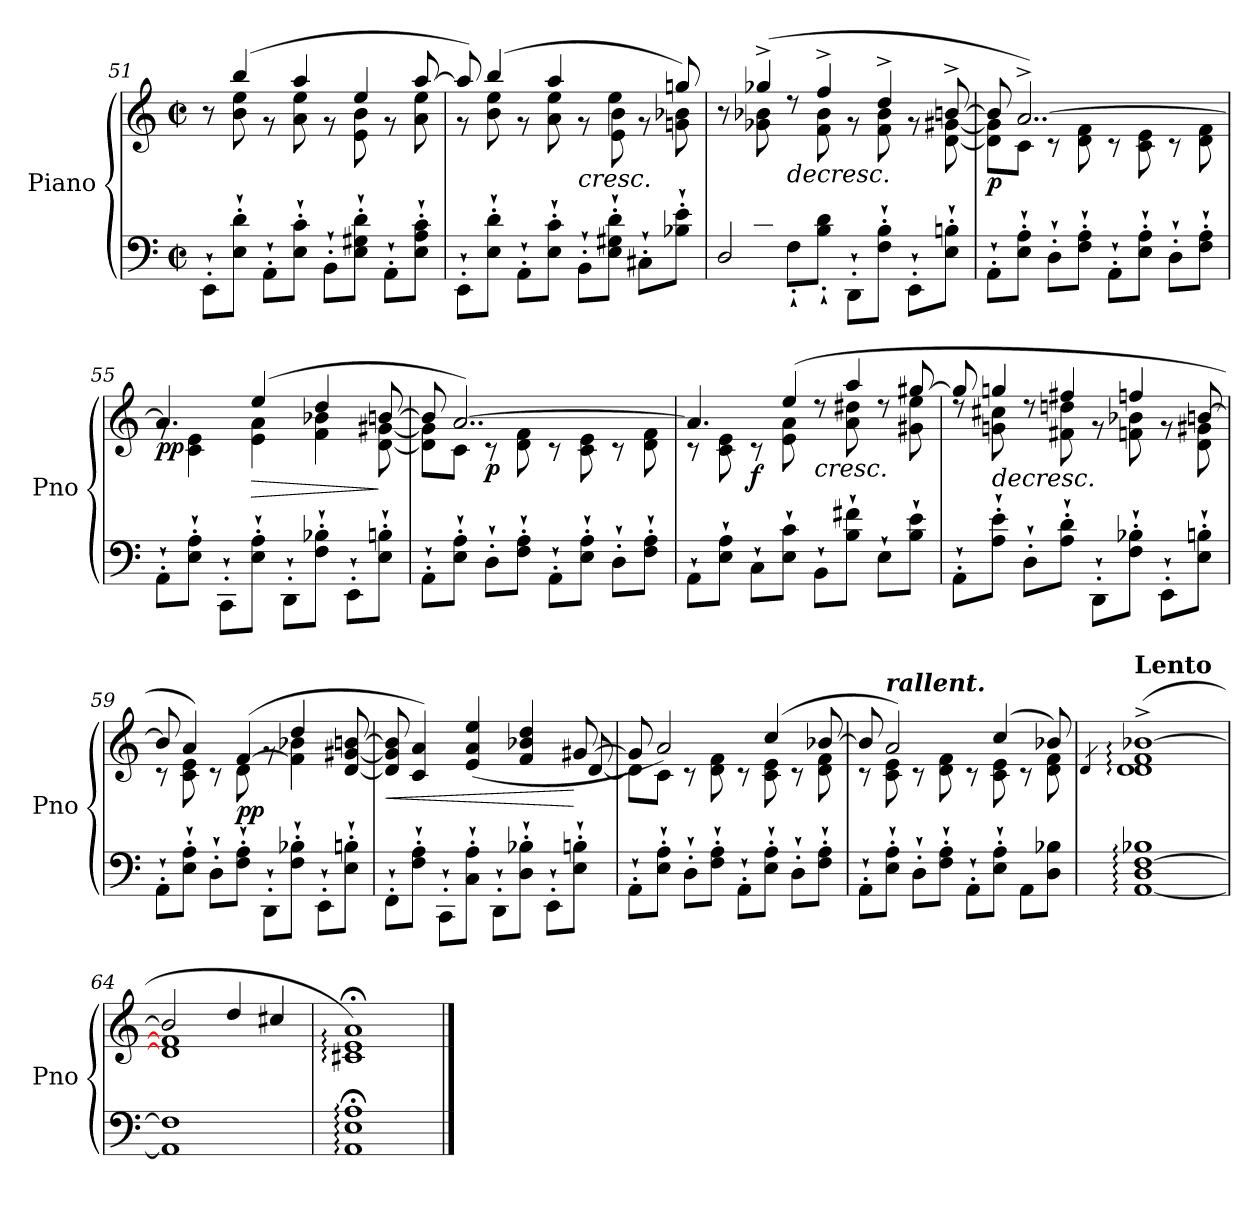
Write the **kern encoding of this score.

**kern	**kern	**dynam
*part1	*part1	*part1
*staff2	*staff1	*staff1/2
*I"Piano	*	*
*I'Pno	*	*
*clefF4	*clefG2	*
*k[]	*k[]	*
*M4/4	*M4/4	*
*met(c|)	*met(c|)	*
=51	=51	=51
*	*^	*
8EE`'\L	8r	8ryy	.
8E\`' 8d\`'J	(4bb/	8b\ 8ee\	.
8AA`'\L	.	8r	.
8E\`' 8c\`'J	4aa/	8a\ 8ee\	.
8BB`'\L	.	8r	.
8E\`' 8G#X\`' 8d\`'J	4ee/	8e\ 8b\	.
8AA`'\L	.	8r	.
8E\`' 8A\`' 8c\`'J	[8aa/	8a\ 8ee\	.
!!LO:LB:g=z	!!
=52	=52	=52	=52
8EE`'\L	8aa/])	8r	.
8E\`' 8d\`'J	(>4bb/	8b\ 8ee\	.
8AA`'\L	.	8r	.
8E\`' 8c\`'J	4aa/	8a\ 8ee\	.
!	!	!	!LO:HP:b
8BB`'\L	.	8r	<
8E\`' 8G#X\`' 8d\`'J	4ee\	8e\ 8b\	.
8C#X`'\L	.	8r	.
8B-X\`' 8e\`'J	8ggn/)	8gn\ 8b-X\	.
=53	=53	=53	=53
*^	*	*	*
2D/	8D\Lyy	8r	8ryy	.
.	8B-X\`' 8d\`'J	(4gg-X^/	8g-X\ 8b-X\	.
!	!	!	!	!LO:HP:b
.	8F`'\L	.	8rdd	>
.	8B-\`' 8d\`'J	4ff^/	8f\ 8b-\	.
8DD`'\L	2ryy	.	8r	.
8F\`' 8B-\`'J	.	4dd^/	8f\ 8b-\	.
8EE`'\L	.	.	8r	.
8E\`' 8Bn\`'J	.	[8bn^/	[8d\ [8g#X\	[
*v	*v	*	*	*
=54	=54	=54	=54
!	!	!	!LO:DY:b
8AA`'\L	8b/]	8d\] 8g#\]L	p
8E\`' 8A\`'J	[2..a^/)	8c\J	.
8D`'\L	.	8r	.
8F\`' 8A\`'J	.	8d\ 8f\	.
8AA`'\L	.	8r	.
8E\`' 8A\`'J	.	8c\ 8e\	.
8D`'\L	.	8r	.
8F\`' 8A\`'J	.	8d\ 8f\	.
=55	=55	=55	=55
!	!	!	!LO:DY:b
8AA`'\L	4.a/]	8rg	pp
8E\`' 8A\`'J	.	4c\ 4e\	.
8CC`'\L	.	.	.
!	!	!	!LO:HP:b
8E\`' 8A\`'J	(4ee/	4e\ 4a\	>
8DD`'\L	.	.	.
8F\`' 8B-X\`'J	4dd/	4f\ 4b-X\	.
8EE`'\L	.	.	.
8E\`' 8Bn\`'J	[8bn/	[8d\ [8g#X\	]
!!LO:LB:g=z	!!
=56	=56	=56	=56
8AA`'\L	8b/]	8d\] 8g#\]L	.
8E\`' 8A\`'J	[2..a/)	8c\J	.
!	!	!	!LO:DY:b
8D`'\L	.	8r	p
8F\`' 8A\`'J	.	8d\ 8f\	.
8AA`'\L	.	8r	.
8E\`' 8A\`'J	.	8c\ 8e\	.
8D`'\L	.	8r	.
8F\`' 8A\`'J	.	8d\ 8f\	.
=57	=57	=57	=57
8AA`\L	4.a/]	8r	.
8E\` 8A\`J	.	8c\ 8e\	.
!	!	!	!LO:DY:b
8C`\L	.	8r	f
8E\` 8c\`J	(4ee/	8e\ 8a\	.
!	!	!	!LO:HP:b
8BB`\L	.	8rdd	<
8B\` 8f#X\`J	4aa/	8a\ 8dd#X\	.
8E`\L	.	8rdd	.
8B\` 8e\`J	[8gg#X/	8g#X\ 8ee\	]
=58	=58	=58	=58
8AA`'\L	8gg#/]	8rdd	.
!	!	!	!LO:HP:b
8A\`' 8e\`'J	4ggn/	8gn\ 8cc#X\	>
8D`'\L	.	8rdd	.
8A\`' 8d\`'J	4ff#X/	8f#X\ 8ddn\	.
8DD`'\L	.	8r	.
8F\`' 8B-X\`'J	4ffn/	8fn\ 8b-X\	.
8EE`'\L	.	8r	.
8E\`' 8Bn\`'J	[8bn/	8d\ 8g#X\	.
=59	=59	=59	=59
*	*	*^	*
8AA`'\L	8b/]	8r	8ryy	.
*	*	*v	*v	*
8E\`' 8A\`'J	4a/)	8c\ 8e\	.
8D`'\L	.	8r	[
!	!	!	!LO:DY:b
8F\`' 8A\`'J	([4f/	8d\	pp
8DD`'\L	.	8rg	.
*	*	*^	*
8F\`' 8B-X\`'J	4f\] 4b-X\	4.ryy	4dd/	.
8EE`'\L	.	.	.	.
8E\`' 8Bn\`'J	[8d/ [8g#X/ [8bn/	.	8ryy	.
!!LO:PB:g=z
=60	=60	=60	=60	=60
!	!	!	!	!LO:HP:b
*	*	*v	*v	*
8FF`'\L	8d/] 8g#/] 8b/]	2..ryy	<
8F\`' 8A\`'J	4c/ 4a/)	.	.
8CC`'\L	.	.	.
8C\`' 8A\`'J	(4e/ 4a/ 4ee/	.	]
8DD`'\L	.	.	.
8D\`' 8B-X\`'J	4f/ 4b-X/ 4dd/	.	.
8EE`'\L	.	.	.
8E\`' 8Bn\`'J	[8g#X/	[8d/	[
=61	=61	=61	=61
8AA`'\L	8g#/]	8d\L]	.
!	!	!	!LO:DY:b
8E\`' 8A\`'J	2a/)	8c\J	other-dynamics
8D`'\L	.	8r	.
8F\`' 8A\`'J	.	8d\ 8f\	.
8AA`'\L	.	8r	.
8E\`' 8A\`'J	(4cc/	8c\ 8e\	.
8D`'\L	.	8r	.
8F\`' 8A\`'J	[8b-X/	8d\ 8f\	.
=62	=62	=62	=62
8AA`'\L	8b-/]	8r	.
!	!LO:TX:a:Bi:t=rallent.	!	!
8E\`' 8A\`'J	2a/)	8c\ 8e\	.
8D`'\L	.	8r	.
8F\`' 8A\`'J	.	8d\ 8f\	.
8AA`'\L	.	8r	.
8E\`' 8A\`'J	(4cc/	8c\ 8e\	.
8AA\L	.	8r	.
8D\ 8B-X\J	8b-X/)	8d\ 8f\	.
=63	=63	=63	=63
.	4qd/	.	.
!	!LO:TX:a:B:t=Lento	!	!
[1AA: 1D: [1F: 1B-X:	(>1d:^ 1f:^ [1b-X:^	[1d [1fyy	.
=64	=64	=64	=64
1AA] 1F]	2b-/]	1d] 1f]	.
.	4dd/	.	.
.	4cc#X/	.	.
*	*v	*v	*
=65	=65	=65
1AA;: 1E;: 1A;:	1c#X;<: 1e;<: 1a;<:)	.
==	==	==
*-	*-	*-
